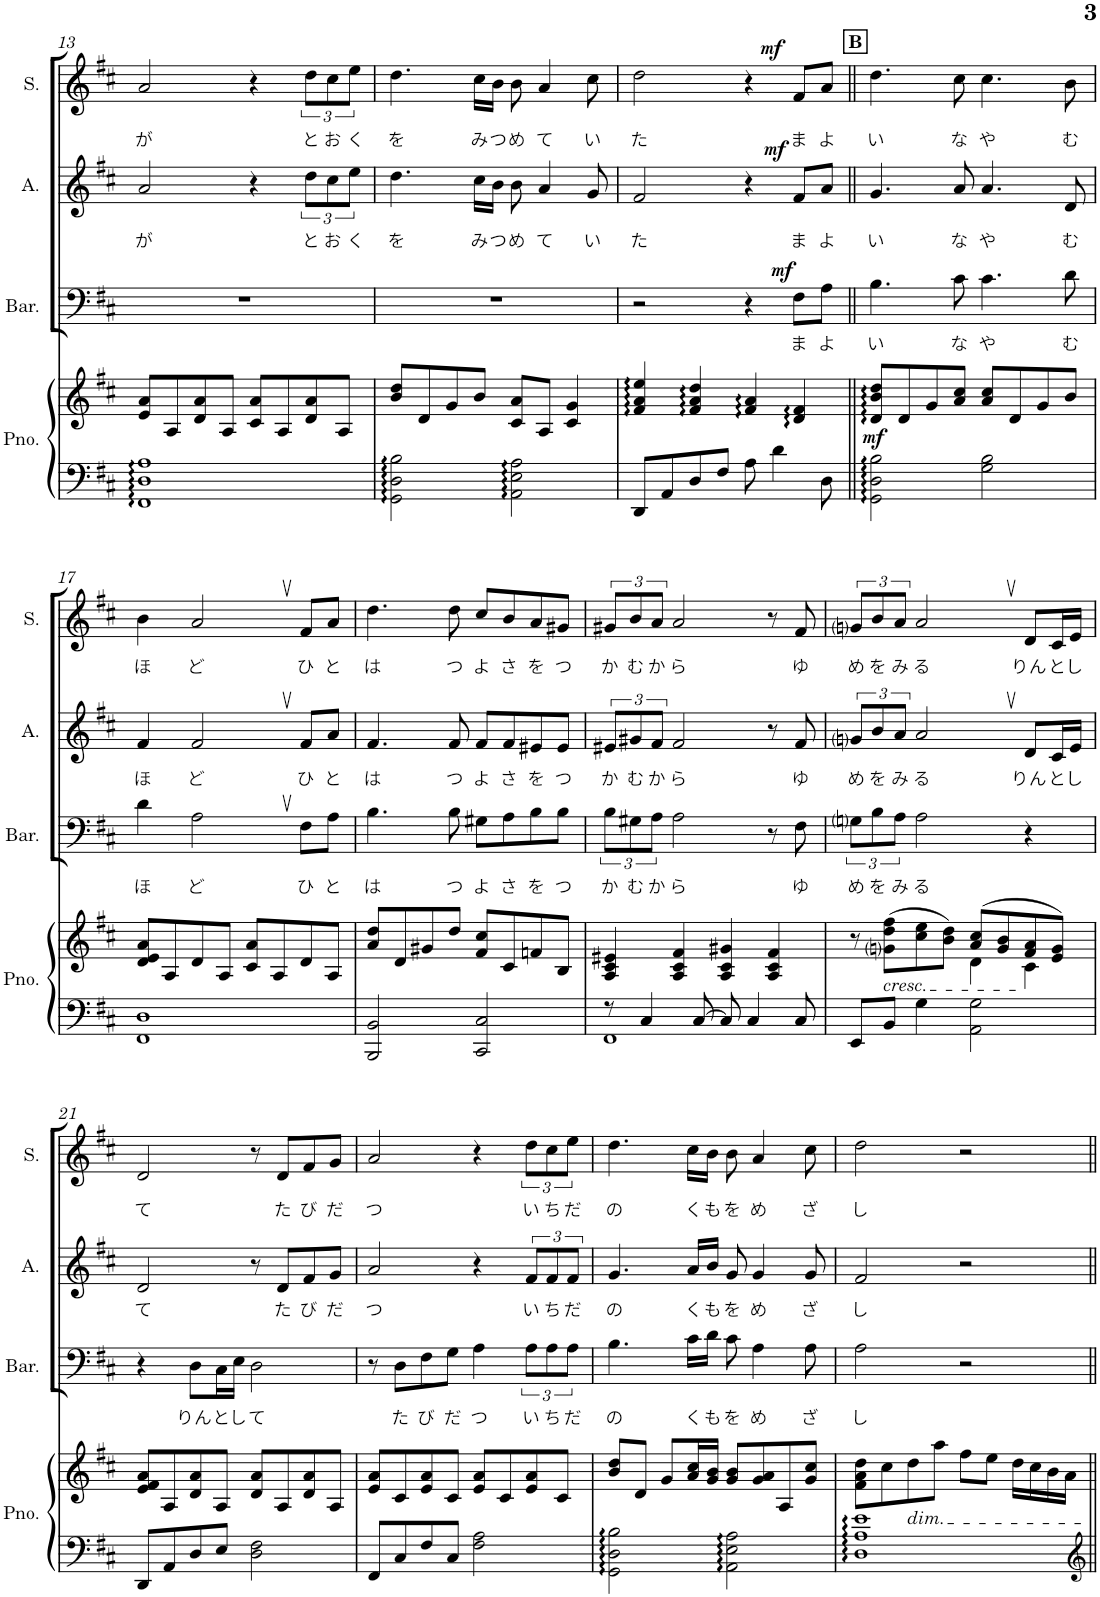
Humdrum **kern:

**kern	**kern	**dynam	**kern	**text	**dynam	**kern	**text	**dynam	**kern	**text	**dynam
*part4	*part4	*part4	*part3	*part3	*part3	*part2	*part2	*part2	*part1	*part1	*part1
*staff5	*staff4	*staff4/5	*staff3	*staff3	*staff3	*staff2	*staff2	*staff2	*staff1	*staff1	*staff1
*I"Piano	*	*	*I"Baritone	*	*	*I"Alto	*	*	*I"Soprano	*	*
*I'Pno.	*	*	*I'Bar.	*	*	*I'A.	*	*	*I'S.	*	*
!!LO:PB:g=z
*clefF4	*clefG2	*	*clefF4	*	*	*clefG2	*	*	*clefG2	*	*
*k[f#c#]	*k[f#c#]	*	*k[f#c#]	*	*	*k[f#c#]	*	*	*k[f#c#]	*	*
*M4/4	*M4/4	*	*M4/4	*	*	*M4/4	*	*	*M4/4	*	*
*met(c)	*met(c)	*	*met(c)	*	*	*met(c)	*	*	*met(c)	*	*
=13	=13	=13	=13	=13	=13	=13	=13	=13	=13	=13	=13
!	!	!	!	!	!	!	!LO:LY:b	!	!	!LO:LY:b	!
1FF# 1D 1A	8e/ 8a/L	.	1r	.	.	2a/	が	.	2a/	が	.
.	8A/	.	.	.	.	.	.	.	.	.	.
.	8d/ 8a/	.	.	.	.	.	.	.	.	.	.
.	8A/J	.	.	.	.	.	.	.	.	.	.
.	8c#/ 8a/L	.	.	.	.	4r	.	.	4r	.	.
.	8A/	.	.	.	.	.	.	.	.	.	.
!	!	!	!	!	!	!	!LO:LY:b	!	!	!LO:LY:b	!
.	8d/ 8a/	.	.	.	.	12dd\L	と	.	12dd\L	と	.
!	!	!	!	!	!	!	!LO:LY:b	!	!	!LO:LY:b	!
.	.	.	.	.	.	12cc#\	お	.	12cc#\	お	.
.	8A/J	.	.	.	.	.	.	.	.	.	.
!	!	!	!	!	!	!	!LO:LY:b	!	!	!LO:LY:b	!
.	.	.	.	.	.	12ee\J	く	.	12ee\J	く	.
=14	=14	=14	=14	=14	=14	=14	=14	=14	=14	=14	=14
!	!	!	!	!	!	!	!LO:LY:b	!	!	!LO:LY:b	!
2GG\ 2D\ 2B\	8b/ 8dd/L	.	1r	.	.	4.dd\	を	.	4.dd\	を	.
.	8d/	.	.	.	.	.	.	.	.	.	.
.	8g/	.	.	.	.	.	.	.	.	.	.
!	!	!	!	!	!	!	!LO:LY:b	!	!	!LO:LY:b	!
.	8b/J	.	.	.	.	16cc#\LL	み	.	16cc#\LL	み	.
!	!	!	!	!	!	!	!LO:LY:b	!	!	!LO:LY:b	!
.	.	.	.	.	.	16b\JJ	つ	.	16b\JJ	つ	.
!	!	!	!	!	!	!	!LO:LY:b	!	!	!LO:LY:b	!
2AA\ 2E\ 2A\	8c#/ 8a/L	.	.	.	.	8b\	め	.	8b\	め	.
!	!	!	!	!	!	!	!LO:LY:b	!	!	!LO:LY:b	!
.	8A/J	.	.	.	.	4a/	て	.	4a/	て	.
.	4c#/ 4g/	.	.	.	.	.	.	.	.	.	.
!	!	!	!	!	!	!	!LO:LY:b	!	!	!LO:LY:b	!
.	.	.	.	.	.	8g/	い	.	8cc#\	い	.
=15	=15	=15	=15	=15	=15	=15	=15	=15	=15	=15	=15
!	!	!	!	!	!	!	!LO:LY:b	!	!	!LO:LY:b	!
8DD/L	4f#/ 4a/ 4ee/	.	2r	.	.	2f#/	た	.	2dd\	た	.
8AA/	.	.	.	.	.	.	.	.	.	.	.
8D/	4f#/ 4a/ 4dd/	.	.	.	.	.	.	.	.	.	.
8F#/J	.	.	.	.	.	.	.	.	.	.	.
8A\	4f#/ 4a/	.	4r	.	.	4r	.	.	4r	.	.
4d\	.	.	.	.	.	.	.	.	.	.	.
!	!	!	!	!LO:LY:b	!LO:DY:a	!	!LO:LY:b	!LO:DY:a	!	!LO:LY:b	!LO:DY:a
.	4d/ 4f#/	.	8F#\L	ま	mf	8f#/L	ま	mf	8f#/L	ま	mf
!	!	!	!	!LO:LY:b	!	!	!LO:LY:b	!	!	!LO:LY:b	!
8D\	.	.	8A\J	よ	.	8a/J	よ	.	8a/J	よ	.
!!LO:REH:place=s1:a:B:cj:t=B
=16||	=16||	=16||	=16||	=16||	=16||	=16||	=16||	=16||	=16||	=16||	=16||
!	!	!LO:DY:b	!	!LO:LY:b	!	!	!LO:LY:b	!	!	!LO:LY:b	!
2GG\ 2D\ 2B\	8d/ 8b/ 8dd/L	mf	4.B\	い	.	4.g/	い	.	4.dd\	い	.
.	8d/	.	.	.	.	.	.	.	.	.	.
.	8g/	.	.	.	.	.	.	.	.	.	.
!	!	!	!	!LO:LY:b	!	!	!LO:LY:b	!	!	!LO:LY:b	!
.	8a/ 8cc#/J	.	8c#\	な	.	8a/	な	.	8cc#\	な	.
!	!	!	!	!LO:LY:b	!	!	!LO:LY:b	!	!	!LO:LY:b	!
2G\ 2B\	8a/ 8cc#/L	.	4.c#\	や	.	4.a/	や	.	4.cc#\	や	.
.	8d/	.	.	.	.	.	.	.	.	.	.
.	8g/	.	.	.	.	.	.	.	.	.	.
!	!	!	!	!LO:LY:b	!	!	!LO:LY:b	!	!	!LO:LY:b	!
.	8b/J	.	8d\	む	.	8d/	む	.	8b\	む	.
!!LO:LB:g=z
=17	=17	=17	=17	=17	=17	=17	=17	=17	=17	=17	=17
!	!	!	!	!LO:LY:b	!	!	!LO:LY:b	!	!	!LO:LY:b	!
1FF# 1D	8d/ 8e/ 8a/L	.	4d\	ほ	.	4f#/	ほ	.	4b\	ほ	.
.	8A/	.	.	.	.	.	.	.	.	.	.
!	!	!	!	!LO:LY:b	!	!	!LO:LY:b	!	!	!LO:LY:b	!
.	8d/	.	2A,\	ど	.	2f#,/	ど	.	2a,/	ど	.
.	8A/J	.	.	.	.	.	.	.	.	.	.
.	8c#/ 8a/L	.	.	.	.	.	.	.	.	.	.
.	8A/	.	.	.	.	.	.	.	.	.	.
!	!	!	!	!LO:LY:b	!	!	!LO:LY:b	!	!	!LO:LY:b	!
.	8d/	.	8F#\L	ひ	.	8f#/L	ひ	.	8f#/L	ひ	.
!	!	!	!	!LO:LY:b	!	!	!LO:LY:b	!	!	!LO:LY:b	!
.	8A/J	.	8A\J	と	.	8a/J	と	.	8a/J	と	.
=18	=18	=18	=18	=18	=18	=18	=18	=18	=18	=18	=18
!	!	!	!	!LO:LY:b	!	!	!LO:LY:b	!	!	!LO:LY:b	!
2BBB/ 2BB/	8a/ 8dd/L	.	4.B\	は	.	4.f#/	は	.	4.dd\	は	.
.	8d/	.	.	.	.	.	.	.	.	.	.
.	8g#X/	.	.	.	.	.	.	.	.	.	.
!	!	!	!	!LO:LY:b	!	!	!LO:LY:b	!	!	!LO:LY:b	!
.	8dd/J	.	8B\	つ	.	8f#/	つ	.	8dd\	つ	.
!	!	!	!	!LO:LY:b	!	!	!LO:LY:b	!	!	!LO:LY:b	!
2CC#/ 2C#/	8f#/ 8cc#/L	.	8G#X\L	よ	.	8f#/L	よ	.	8cc#/L	よ	.
!	!	!	!	!LO:LY:b	!	!	!LO:LY:b	!	!	!LO:LY:b	!
.	8c#/	.	8A\	さ	.	8f#/	さ	.	8b/	さ	.
!	!	!	!	!LO:LY:b	!	!	!LO:LY:b	!	!	!LO:LY:b	!
.	8fn/	.	8B\	を	.	8e#X/	を	.	8a/	を	.
!	!	!	!	!LO:LY:b	!	!	!LO:LY:b	!	!	!LO:LY:b	!
.	8B/J	.	8B\J	つ	.	8e#/J	つ	.	8g#X/J	つ	.
=19	=19	=19	=19	=19	=19	=19	=19	=19	=19	=19	=19
*^	*	*	*	*	*	*	*	*	*	*	*
!	!	!	!	!	!LO:LY:b	!	!	!LO:LY:b	!	!	!LO:LY:b	!
8r	1FF#	4A/ 4c#/ 4e#X/	.	12B\L	か	.	12e#X/L	か	.	12g#X/L	か	.
!	!	!	!	!	!LO:LY:b	!	!	!LO:LY:b	!	!	!LO:LY:b	!
.	.	.	.	12G#X\	む	.	12g#X/	む	.	12b/	む	.
4C#/	.	.	.	.	.	.	.	.	.	.	.	.
!	!	!	!	!	!LO:LY:b	!	!	!LO:LY:b	!	!	!LO:LY:b	!
.	.	.	.	12A\J	か	.	12f#/J	か	.	12a/J	か	.
!	!	!	!	!	!LO:LY:b	!	!	!LO:LY:b	!	!	!LO:LY:b	!
.	.	4A/ 4c#/ 4f#/	.	2A\	ら	.	2f#/	ら	.	2a/	ら	.
[8C#/	.	.	.	.	.	.	.	.	.	.	.	.
8C#/]	.	4A/ 4c#/ 4g#X/	.	.	.	.	.	.	.	.	.	.
4C#/	.	.	.	.	.	.	.	.	.	.	.	.
.	.	4A/ 4c#/ 4f#/	.	8r	.	.	8r	.	.	8r	.	.
!	!	!	!	!	!LO:LY:b	!	!	!LO:LY:b	!	!	!LO:LY:b	!
8C#/	.	.	.	8F#\	ゆ	.	8f#/	ゆ	.	8f#/	ゆ	.
*v	*v	*	*	*	*	*	*	*	*	*	*	*
=20	=20	=20	=20	=20	=20	=20	=20	=20	=20	=20	=20
*	*^	*	*	*	*	*	*	*	*	*	*
!	!	!	!	!	!LO:LY:b	!	!	!LO:LY:b	!	!	!LO:LY:b	!
8EE/L	8r	2ryy	.	12Gni\L	め	.	12gni/L	め	.	12gni/L	め	.
!	!	!	!	!	!LO:LY:b	!	!	!LO:LY:b	!	!	!LO:LY:b	!
.	.	.	.	12B\	を	.	12b/	を	.	12b/	を	.
!	!LO:TX:b:i:t=cresc.	!	!	!	!	!	!	!	!	!	!	!
8BB/J	(8gni\ 8dd\ 8ff#\L	.	.	.	.	.	.	.	.	.	.	.
!	!	!	!	!	!LO:LY:b	!	!	!LO:LY:b	!	!	!LO:LY:b	!
.	.	.	.	12A\J	み	.	12a/J	み	.	12a/J	み	.
!	!	!	!	!	!LO:LY:b	!	!	!LO:LY:b	!	!	!LO:LY:b	!
4G\	8cc#\ 8ee\	.	.	2A\	る	.	2a,/	る	.	2a,/	る	.
.	8b\ 8dd\J)	.	.	.	.	.	.	.	.	.	.	.
2AA\ 2G\	(8a/ 8cc#/L	4d\	.	.	.	.	.	.	.	.	.	.
.	8g/ 8b/	.	.	.	.	.	.	.	.	.	.	.
!	!	!	!	!	!	!	!	!LO:LY:b	!	!	!LO:LY:b	!
.	8f#/ 8a/	4c#\	.	4r	.	.	8d/L	りん	.	8d/L	りん	.
!	!	!	!	!	!	!	!	!LO:LY:b	!	!	!LO:LY:b	!
.	8e/ 8g/J)	.	.	.	.	.	16c#/L	と	.	16c#/L	と	.
!	!	!	!	!	!	!	!	!LO:LY:b	!	!	!LO:LY:b	!
.	.	.	.	.	.	.	16e/JJ	し	.	16e/JJ	し	.
*	*v	*v	*	*	*	*	*	*	*	*	*	*
!!LO:LB:g=z
=21	=21	=21	=21	=21	=21	=21	=21	=21	=21	=21	=21
!	!	!	!	!	!	!	!LO:LY:b	!	!	!LO:LY:b	!
8DD/L	8e/ 8f#/ 8a/L	.	4r	.	.	2d/	て	.	2d/	て	.
8AA/	8A/	.	.	.	.	.	.	.	.	.	.
!	!	!	!	!LO:LY:b	!	!	!	!	!	!	!
8D/	8d/ 8a/	.	8D\L	りん	.	.	.	.	.	.	.
!	!	!	!	!LO:LY:b	!	!	!	!	!	!	!
8E/J	8A/J	.	16C#\L	と	.	.	.	.	.	.	.
!	!	!	!	!LO:LY:b	!	!	!	!	!	!	!
.	.	.	16E\JJ	し	.	.	.	.	.	.	.
!	!	!	!	!LO:LY:b	!	!	!	!	!	!	!
2D\ 2F#\	8d/ 8a/L	.	2D\	て	.	8r	.	.	8r	.	.
!	!	!	!	!	!	!	!LO:LY:b	!	!	!LO:LY:b	!
.	8A/	.	.	.	.	8d/L	た	.	8d/L	た	.
!	!	!	!	!	!	!	!LO:LY:b	!	!	!LO:LY:b	!
.	8d/ 8a/	.	.	.	.	8f#/	び	.	8f#/	び	.
!	!	!	!	!	!	!	!LO:LY:b	!	!	!LO:LY:b	!
.	8A/J	.	.	.	.	8g/J	だ	.	8g/J	だ	.
=22	=22	=22	=22	=22	=22	=22	=22	=22	=22	=22	=22
!	!	!	!	!	!	!	!LO:LY:b	!	!	!LO:LY:b	!
8FF#/L	8e/ 8a/L	.	8r	.	.	2a/	つ	.	2a/	つ	.
!	!	!	!	!LO:LY:b	!	!	!	!	!	!	!
8C#/	8c#/	.	8D\L	た	.	.	.	.	.	.	.
!	!	!	!	!LO:LY:b	!	!	!	!	!	!	!
8F#/	8e/ 8a/	.	8F#\	び	.	.	.	.	.	.	.
!	!	!	!	!LO:LY:b	!	!	!	!	!	!	!
8C#/J	8c#/J	.	8G\J	だ	.	.	.	.	.	.	.
!	!	!	!	!LO:LY:b	!	!	!	!	!	!	!
2F#\ 2A\	8e/ 8a/L	.	4A\	つ	.	4r	.	.	4r	.	.
.	8c#/	.	.	.	.	.	.	.	.	.	.
!	!	!	!	!LO:LY:b	!	!	!LO:LY:b	!	!	!LO:LY:b	!
.	8e/ 8a/	.	12A\L	い	.	12f#/L	い	.	12dd\L	い	.
!	!	!	!	!LO:LY:b	!	!	!LO:LY:b	!	!	!LO:LY:b	!
.	.	.	12A\	ち	.	12f#/	ち	.	12cc#\	ち	.
.	8c#/J	.	.	.	.	.	.	.	.	.	.
!	!	!	!	!LO:LY:b	!	!	!LO:LY:b	!	!	!LO:LY:b	!
.	.	.	12A\J	だ	.	12f#/J	だ	.	12ee\J	だ	.
=23	=23	=23	=23	=23	=23	=23	=23	=23	=23	=23	=23
!	!	!	!	!LO:LY:b	!	!	!LO:LY:b	!	!	!LO:LY:b	!
2GG\ 2D\ 2B\	8b/ 8dd/L	.	4.B\	の	.	4.g/	の	.	4.dd\	の	.
.	8d/J	.	.	.	.	.	.	.	.	.	.
.	8g/L	.	.	.	.	.	.	.	.	.	.
!	!	!	!	!LO:LY:b	!	!	!LO:LY:b	!	!	!LO:LY:b	!
.	16a/ 16cc#/L	.	16c#\LL	く	.	16a/LL	く	.	16cc#\LL	く	.
!	!	!	!	!LO:LY:b	!	!	!LO:LY:b	!	!	!LO:LY:b	!
.	16g/ 16b/JJ	.	16d\JJ	も	.	16b/JJ	も	.	16b\JJ	も	.
!	!	!	!	!LO:LY:b	!	!	!LO:LY:b	!	!	!LO:LY:b	!
2AA\ 2E\ 2A\	8g/ 8b/L	.	8c#\	を	.	8g/	を	.	8b\	を	.
!	!	!	!	!LO:LY:b	!	!	!LO:LY:b	!	!	!LO:LY:b	!
.	8g/ 8a/	.	4A\	め	.	4g/	め	.	4a/	め	.
.	8A/	.	.	.	.	.	.	.	.	.	.
!	!	!	!	!LO:LY:b	!	!	!LO:LY:b	!	!	!LO:LY:b	!
.	8g/ 8cc#/J	.	8A\	ざ	.	8g/	ざ	.	8cc#\	ざ	.
=24	=24	=24	=24	=24	=24	=24	=24	=24	=24	=24	=24
!	!	!	!	!LO:LY:b	!	!	!LO:LY:b	!	!	!LO:LY:b	!
1D 1A 1e	8f#\ 8a\ 8dd\L	.	2A\	し	.	2f#/	し	.	2dd\	し	.
.	8cc#\	.	.	.	.	.	.	.	.	.	.
!	!LO:TX:b:i:t=dim.	!	!	!	!	!	!	!	!	!	!
.	8dd\	.	.	.	.	.	.	.	.	.	.
.	8aa\J	.	.	.	.	.	.	.	.	.	.
.	8ff#\L	.	2r	.	.	2r	.	.	2r	.	.
.	8ee\J	.	.	.	.	.	.	.	.	.	.
.	16dd\LL	.	.	.	.	.	.	.	.	.	.
.	16cc#\	.	.	.	.	.	.	.	.	.	.
.	16b\	.	.	.	.	.	.	.	.	.	.
.	16a\JJ	.	.	.	.	.	.	.	.	.	.
=||	=||	=||	=||	=||	=||	=||	=||	=||	=||	=||	=||
*-	*-	*-	*-	*-	*-	*-	*-	*-	*-	*-	*-
